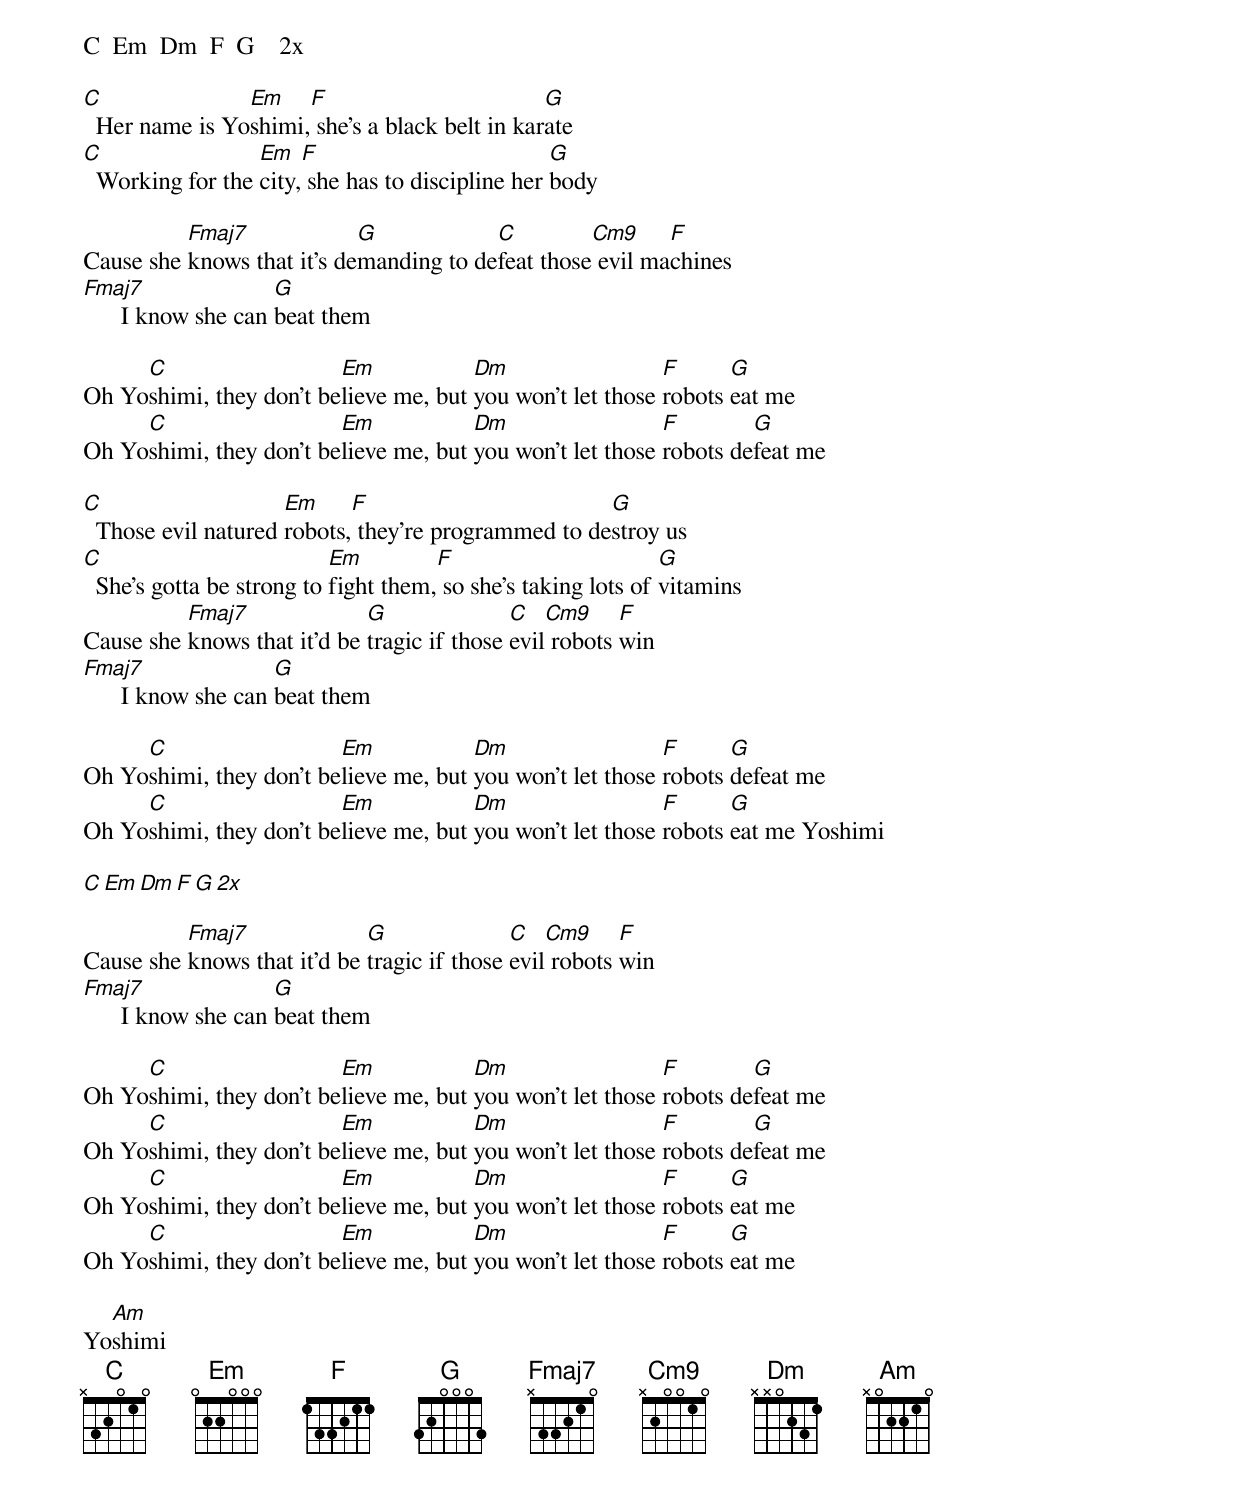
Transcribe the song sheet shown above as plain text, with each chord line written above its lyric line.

Fmaj7        x33210
Cm9   x20010


C  Em  Dm  F  G    2x

C               Em    F                         G
  Her name is Yoshimi, she's a black belt in karate
C                 Em   F                          G
  Working for the city, she has to discipline her body

          Fmaj7             G            C         Cm9     F
Cause she knows that it's demanding to defeat those evil machines
Fmaj7                G
      I know she can beat them

     C                   Em            Dm                  F      G
Oh Yoshimi, they don't believe me, but you won't let those robots eat me
     C                   Em            Dm                  F        G
Oh Yoshimi, they don't believe me, but you won't let those robots defeat me

C                    Em     F                        G
  Those evil natured robots, they're programmed to destroy us
C                          Em         F                        G
  She's gotta be strong to fight them, so she's taking lots of vitamins
          Fmaj7              G               C   Cm9     F
Cause she knows that it'd be tragic if those evil robots win
Fmaj7                G
      I know she can beat them

     C                   Em            Dm                  F      G
Oh Yoshimi, they don't believe me, but you won't let those robots defeat me
     C                   Em            Dm                  F      G
Oh Yoshimi, they don't believe me, but you won't let those robots eat me Yoshimi

C  Em  Dm  F  G   2x

          Fmaj7              G               C   Cm9     F
Cause she knows that it'd be tragic if those evil robots win
Fmaj7                G
      I know she can beat them

     C                   Em            Dm                  F        G
Oh Yoshimi, they don't believe me, but you won't let those robots defeat me
     C                   Em            Dm                  F        G
Oh Yoshimi, they don't believe me, but you won't let those robots defeat me
     C                   Em            Dm                  F      G
Oh Yoshimi, they don't believe me, but you won't let those robots eat me
     C                   Em            Dm                  F      G
Oh Yoshimi, they don't believe me, but you won't let those robots eat me

  Am
Yoshimi
